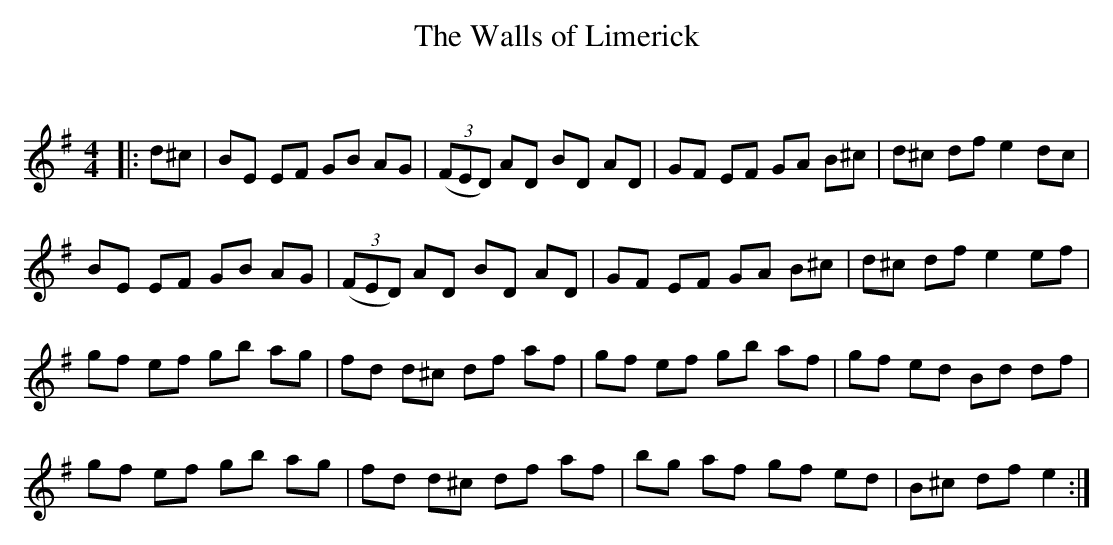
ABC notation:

X:1
T: The Walls of Limerick
C:
Q: 232
K:Em
M:4/4
L:1/8
|:d^c|BE EF GB AG|((3FED) AD BD AD|GF EF GA B^c|d^c df e2 dc|
BE EF GB AG|((3FED) AD BD AD|GF EF GA B^c|d^c df e2 ef|
gf ef gb ag|fd d^c df af|gf ef gb af|gf ed Bd df|
gf ef gb ag|fd d^c df af|bg af gf ed|B^c df e2:|
